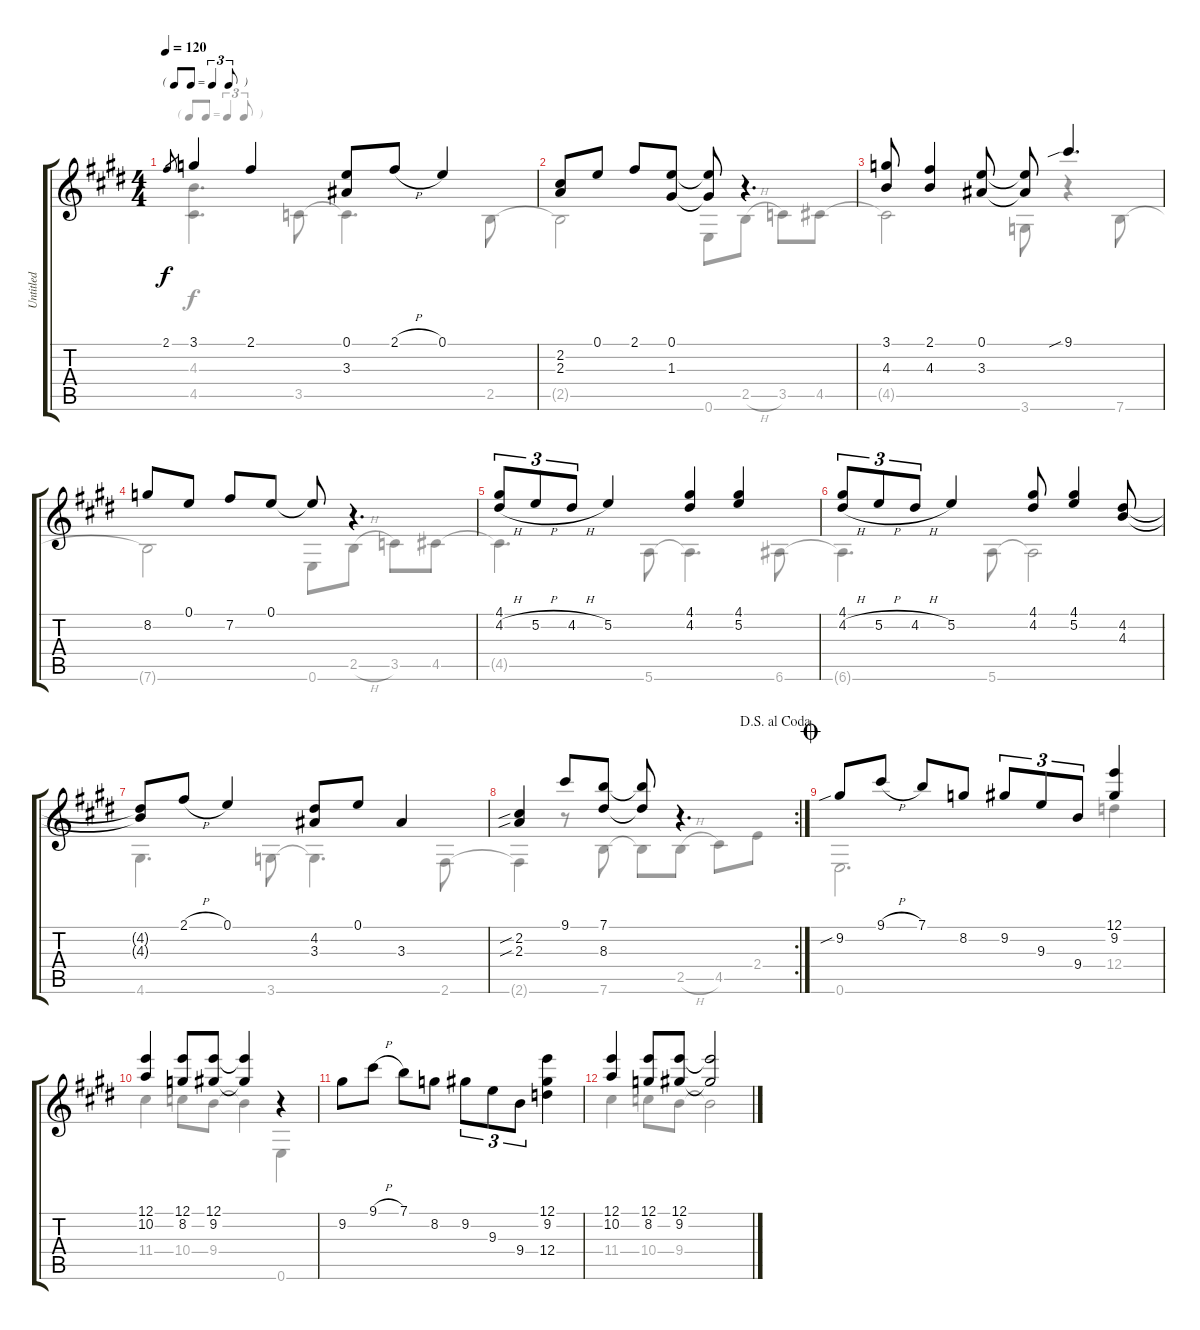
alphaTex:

\track ("Untitled" "Untitled") {instrument acousticguitarnylon}
\staff {score tabs}
\tuning (E4 B3 G3 D3 A2 E2) {hide}
\voice
\ts (4 4)
\tf triplet8th
\tempo 120
\clef g2
\ks c#minor
2.1.8{gr dy f} 3.1.4 2.1.4 (0.1 3.3).8 2.1{h}.8 0.1.4 |
(2.2 2.3).8 0.1.8 2.1.8 (0.1 1.3).8 (0.1{t} 1.3{t}).8 r.4{d} |
\ks e
(3.1 4.3).8 (2.1 4.3).4 (0.1 3.3).8 (0.1{t} 3.3{t}).8 9.1{sib}.4{d} |
\ks c#minor
8.2.8 0.1.8 7.2.8 0.1.8 0.1{t}.8 r.4{d} |
(4.1 4.2{h}).8{tu (3 2)} 5.2{h}.8{tu (3 2)} 4.2{h}.8{tu (3 2)} 5.2.4 (4.1 4.2).4 (4.1 5.2).4 |
(4.1 4.2{h}).8{tu (3 2)} 5.2{h}.8{tu (3 2)} 4.2{h}.8{tu (3 2)} 5.2.4 (4.1 4.2).8 (4.1 5.2).4 (4.2 4.3).8 |
\ks e
(4.2{t} 4.3{t}).8 2.1{h}.8 0.1.4 (4.2 3.3).8 0.1.8 3.3.4 |
\rc 2
\jump dalsegnoalcoda
\ks c#minor
(2.2{sib} 2.3{sib}).4 9.1.8 (7.1 8.3).8 (7.1{t} 8.3{t}).8 r.4{d} |
\jump coda
9.2{sib}.8 9.1{h}.8 7.1.8 8.2.8 9.2.8{tu (3 2)} 9.3.8{tu (3 2)} 9.4.8{tu (3 2)} (12.1 9.2).4 |
(12.1 10.2).4 (12.1 8.2).8 (12.1 9.2).8 (12.1{t} 9.2{t}).4 r.4 |
\ks e
9.2.8 9.1{h}.8 7.1.8 8.2.8 9.2.8{tu (3 2)} 9.3.8{tu (3 2)} 9.4.8{tu (3 2)} (12.1 9.2 12.4).4 |
\ks c#minor
(12.1 10.2).4 (12.1 8.2).8 (12.1 9.2).8 (12.1{t} 9.2{t}).2
\voice
\clef g2
\ottava regular
\simile none
\ks c#minor
(4.3 4.5{t}).4{d dy f} 3.5.8 3.5{t}.4{d} 2.5.8 |
2.5{t}.2 0.6.8 2.5{h}.8 3.5.8 4.5.8 |
\ks e
4.5{t}.2 3.6.8 r.4 7.6.8 |
\ks c#minor
7.6{t}.2 0.6.8 2.5{h}.8 3.5.8 4.5.8 |
4.5{t}.4{d} 5.6.8 5.6{t}.4{d} 6.6.8 |
6.6{t}.4{d} 5.6.8 5.6{t}.2 |
\ks e
4.6.4{d} 3.6.8 3.6{t}.4{d} 2.6.8 |
\ks c#minor
2.6{t}.4 r.8 7.6.8 7.6{t}.8 2.5{h}.8 4.5.8 2.4.8 |
0.6.2{d} 12.4.4 |
11.4.4 10.4.8 9.4.8 9.4{t}.4 0.6.4 |
\ks e
|
\ks c#minor
11.4.4 10.4.8 9.4.8 9.4{t}.2
